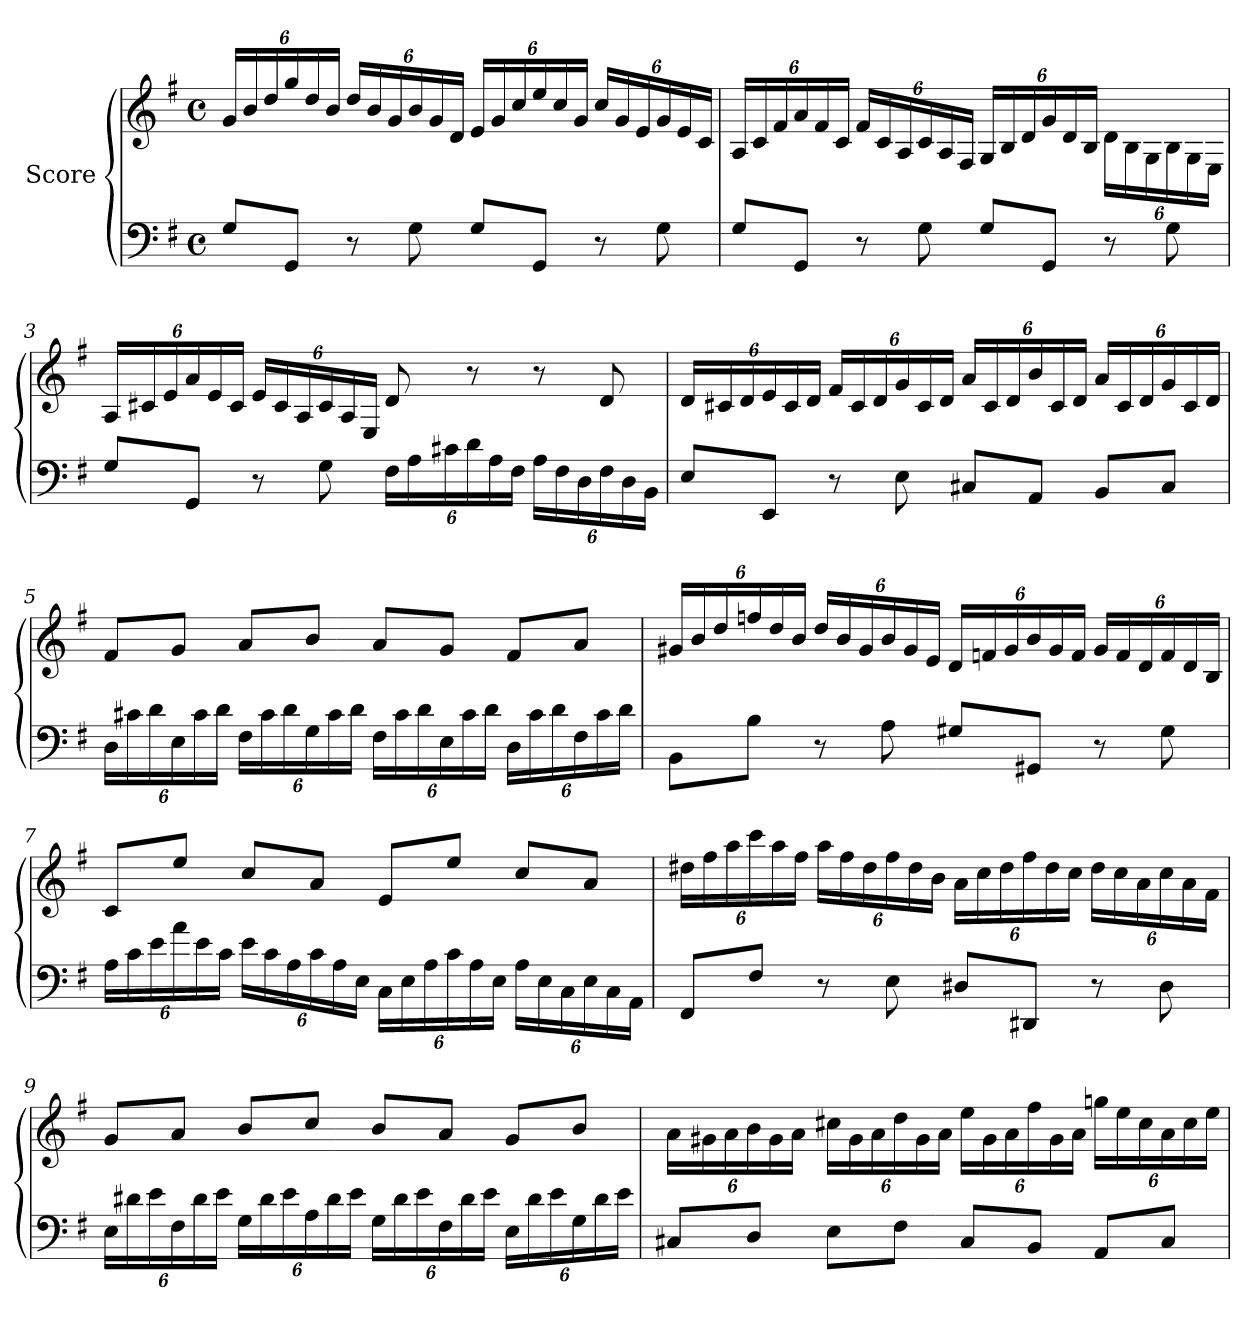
**kern	**kern
*part1	*part1
*staff2	*staff1
*I"Score	*
*clefF4	*clefG2
*k[f#]	*k[f#]
*M4/4	*M4/4
*met(c)	*met(c)
*	*Xbrackettup
=1	=1
8G/L	24g/LL
.	24b/
.	24dd/
8GG/J	24gg/
.	24dd/
.	24b/JJ
8r	24dd/LL
.	24b/
.	24g/
8G\	24b/
.	24g/
.	24d/JJ
8G/L	24e/LL
.	24g/
.	24cc/
8GG/J	24ee/
.	24cc/
.	24g/JJ
8r	24cc/LL
.	24g/
.	24e/
8G\	24g/
.	24e/
.	24c/JJ
=2	=2
8G/L	24A/LL
.	24c/
.	24f#/
8GG/J	24a/
.	24f#/
.	24c/JJ
8r	24f#/LL
.	24c/
.	24A/
8G\	24c/
.	24A/
.	24F#/JJ
8G/L	24G/LL
.	24B/
.	24d/
8GG/J	24g/
.	24d/
.	24B/JJ
8r	24d\LL
.	24B\
.	24G\
8G\	24B\
.	24G\
.	24E\JJ
!!LO:LB:g=z
=3	=3
8G/L	24A/LL
.	24c#X/
.	24e/
8GG/J	24a/
.	24e/
.	24c#/JJ
8r	24e/LL
.	24c#/
.	24A/
8G\	24c#/
.	24A/
.	24E/JJ
*Xbrackettup	*
24F#\LL	8d/
24A\	.
24c#X\	.
24d\	8r
24A\	.
24F#\JJ	.
24A\LL	8r
24F#\	.
24D\	.
24F#\	8d/
24D\	.
24BB\JJ	.
!!LO:LB:g=z
=4	=4
8E/L	24d/LL
.	24c#X/
.	24d/
8EE/J	24e/
.	24c#/
.	24d/JJ
8r	24f#/LL
.	24c#/
.	24d/
8E\	24g/
.	24c#/
.	24d/JJ
8C#X/L	24a/LL
.	24c#/
.	24d/
8AA/J	24b/
.	24c#/
.	24d/JJ
8BB/L	24a/LL
.	24c#/
.	24d/
8C#/J	24g/
.	24c#/
.	24d/JJ
!!LO:LB:g=z
=5	=5
24D\LL	8f#/L
24c#X\	.
24d\	.
24E\	8g/J
24c#\	.
24d\JJ	.
24F#\LL	8a/L
24c#\	.
24d\	.
24G\	8b/J
24c#\	.
24d\JJ	.
24F#\LL	8a/L
24c#\	.
24d\	.
24E\	8g/J
24c#\	.
24d\JJ	.
24D\LL	8f#/L
24c#\	.
24d\	.
24F#\	8a/J
24c#\	.
24d\JJ	.
=6	=6
8BB\L	24g#X/LL
.	24b/
.	24dd/
8B\J	24ffn/
.	24dd/
.	24b/JJ
8r	24dd/LL
.	24b/
.	24g#/
8A\	24b/
.	24g#/
.	24e/JJ
8G#X/L	24d/LL
.	24fn/
.	24g#/
8GG#X/J	24b/
.	24g#/
.	24f/JJ
8r	24g#/LL
.	24f/
.	24d/
8G#\	24f/
.	24d/
.	24B/JJ
!!LO:LB:g=z
=7	=7
24A\LL	8c/L
24c\	.
24e\	.
24a\	8ee/J
24e\	.
24c\JJ	.
24e\LL	8cc/L
24c\	.
24A\	.
24c\	8a/J
24A\	.
24E\JJ	.
24C\LL	8e/L
24E\	.
24A\	.
24c\	8ee/J
24A\	.
24E\JJ	.
24A\LL	8cc/L
24E\	.
24C\	.
24E\	8a/J
24C\	.
24AA\JJ	.
=8	=8
8FF#/L	24dd#X\LL
.	24ff#\
.	24aa\
8F#/J	24ccc\
.	24aa\
.	24ff#\JJ
8r	24aa\LL
.	24ff#\
.	24dd#\
8E\	24ff#\
.	24dd#\
.	24b\JJ
8D#X/L	24a\LL
.	24cc\
.	24dd#\
8DD#X/J	24ff#\
.	24dd#\
.	24cc\JJ
8r	24dd#\LL
.	24cc\
.	24a\
8D#\	24cc\
.	24a\
.	24f#\JJ
!!LO:PB:g=z
=9	=9
24E\LL	8g/L
24d#X\	.
24e\	.
24F#\	8a/J
24d#\	.
24e\JJ	.
24G\LL	8b/L
24d#\	.
24e\	.
24A\	8cc/J
24d#\	.
24e\JJ	.
24G\LL	8b/L
24d#\	.
24e\	.
24F#\	8a/J
24d#\	.
24e\JJ	.
24E\LL	8g/L
24d#\	.
24e\	.
24G\	8b/J
24d#\	.
24e\JJ	.
!!LO:LB:g=z
=10	=10
8C#X/L	24a\LL
.	24g#X\
.	24a\
8D/J	24b\
.	24g#\
.	24a\JJ
8E\L	24cc#X\LL
.	24g#\
.	24a\
8F#\J	24dd\
.	24g#\
.	24a\JJ
8C#/L	24ee\LL
.	24g#\
.	24a\
8BB/J	24ff#\
.	24g#\
.	24a\JJ
8AA/L	24ggn\LL
.	24ee\
.	24cc#\
8C#/J	24a\
.	24cc#\
.	24ee\JJ
=	=
*-	*-
